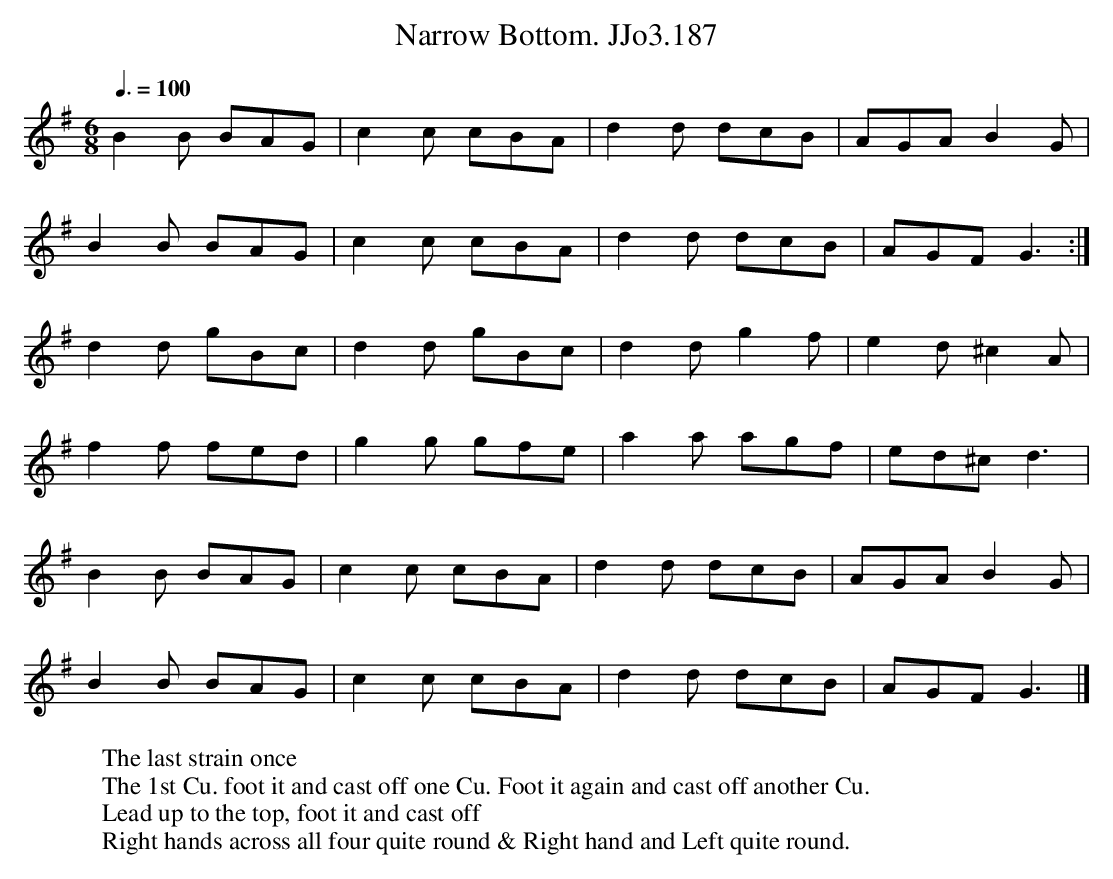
X:1
T:Narrow Bottom. JJo3.187
M:6/8
L:1/8
Q:3/8=100
K:G
B2B BAG | c2c cBA | d2d dcB | AGA B2G |
B2B BAG | c2c cBA | d2d dcB | AGF G3 :|
d2d gBc | d2d gBc | d2dg2f | e2d^c2A |
f2f fed | g2g gfe | a2a agf | ed^c d3 |
B2B BAG | c2c cBA | d2d dcB | AGA B2G |
B2B BAG | c2c cBA | d2d dcB | AGF G3 |]
W:The last strain once
W:The 1st Cu. foot it and cast off one Cu. Foot it again and cast off another Cu.
W:Lead up to the top, foot it and cast off
W:Right hands across all four quite round & Right hand and Left quite round.
